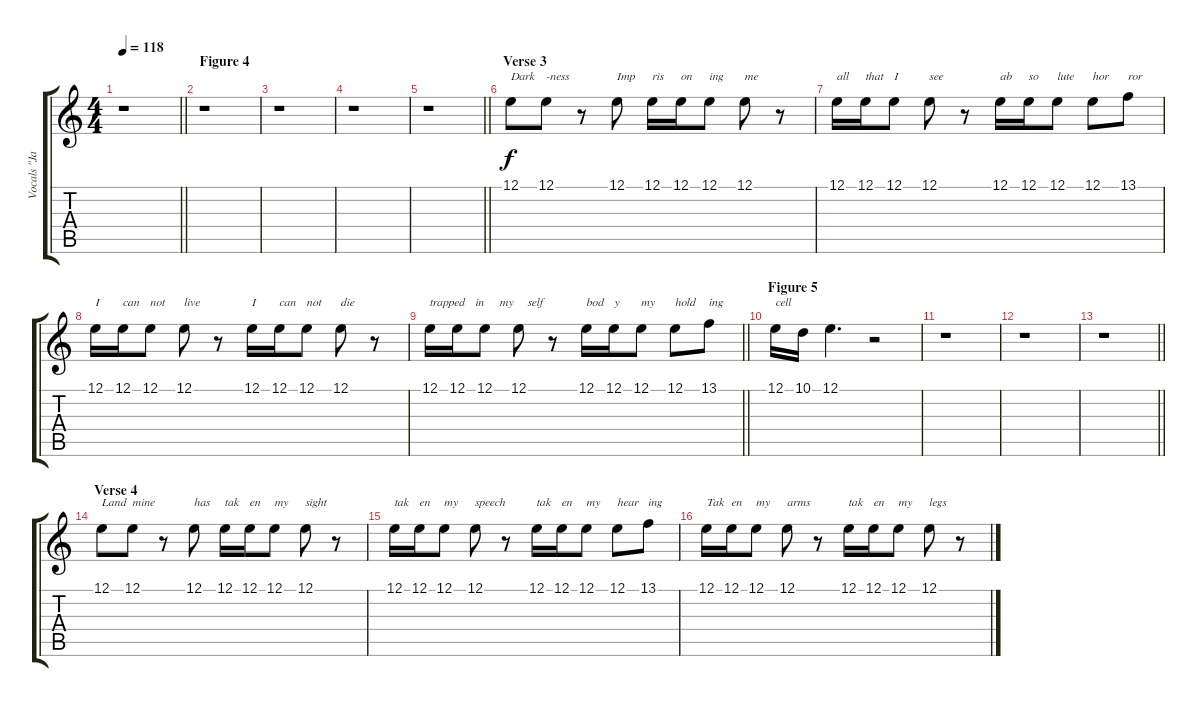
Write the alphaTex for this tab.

\track ("Vocals \"James Hetfield\"" "Vocals \"Ja") {instrument bassoon}
\staff {score tabs}
\tuning (E4 B3 G3 D3 A2 E2) {hide}
\ts (4 4)
\tempo 118
\clef g2
\barLineRight lightlight
\ks c
r.1{dy f} |
\section ("" "Figure 4")
r.1 |
r.1 |
r.1 |
\barLineRight lightlight
r.1 |
\section ("" "Verse 3")
12.1.8{txt "Dark" volume 16} 12.1.8{txt "-ness"} r.8 12.1.8{txt "Imp"} 12.1.16{txt "ris"} 12.1.16{txt "on"} 12.1.8{txt "ing"} 12.1.8{txt "me"} r.8 |
12.1.16{txt "all"} 12.1.16{txt "that"} 12.1.8{txt "I"} 12.1.8{txt "see"} r.8 12.1.16{txt "ab"} 12.1.16{txt "so"} 12.1.8{txt "lute"} 12.1.8{txt "hor"} 13.1.8{txt "ror"} |
12.1.16{txt "I"} 12.1.16{txt "can"} 12.1.8{txt "not"} 12.1.8{txt "live"} r.8 12.1.16{txt "I"} 12.1.16{txt "can"} 12.1.8{txt "not"} 12.1.8{txt "die"} r.8 |
\barLineRight lightlight
12.1.16{txt "trapped"} 12.1.16{txt "      in"} 12.1.8{txt "     my"} 12.1.8{txt "   self"} r.8 12.1.16{txt "bod"} 12.1.16{txt "y"} 12.1.8{txt "my"} 12.1.8{txt "hold"} 13.1.8{txt "ing"} |
\section ("" "Figure 5")
12.1.16{txt "cell"} 10.1.16 12.1.4{d} r.2 |
r.1 |
r.1 |
\barLineRight lightlight
r.1 |
\section ("" "Verse 4")
12.1.8{txt "Land"} 12.1.8{txt "mine"} r.8 12.1.8{txt "has"} 12.1.16{txt "tak"} 12.1.16{txt "en"} 12.1.8{txt "my"} 12.1.8{txt "sight"} r.8 |
12.1.16{txt "tak"} 12.1.16{txt "en"} 12.1.8{txt "my"} 12.1.8{txt "speech"} r.8 12.1.16{txt "tak"} 12.1.16{txt "en"} 12.1.8{txt "my"} 12.1.8{txt "hear"} 13.1.8{txt "ing"} |
12.1.16{txt "Tak"} 12.1.16{txt "en"} 12.1.8{txt "my"} 12.1.8{txt "arms"} r.8 12.1.16{txt "tak"} 12.1.16{txt "en"} 12.1.8{txt "my"} 12.1.8{txt "legs"} r.8
